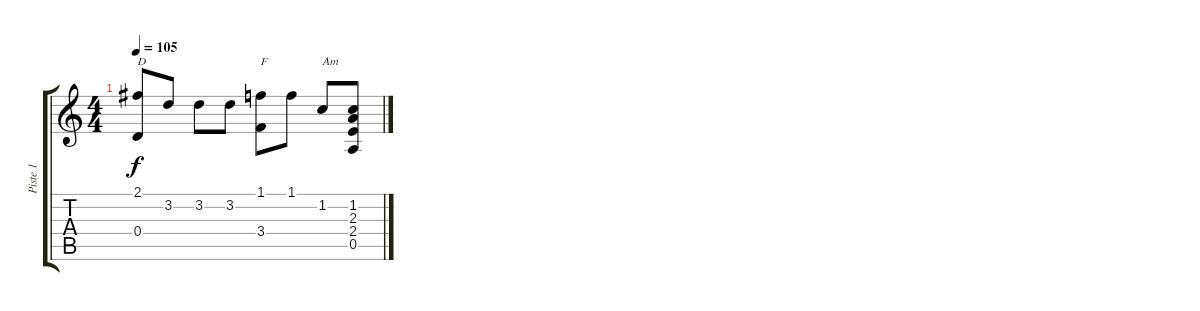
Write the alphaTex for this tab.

\track ("Piste 1" "Piste 1") {instrument acousticguitarsteel}
\staff {score tabs}
\tuning (E4 B3 G3 D3 A2 E2) {hide}
\ts (4 4)
\tempo 105
\clef g2
\ks c
(2.1 0.4).8{txt "D" dy f} 3.2.8 3.2.8 3.2.8 (1.1 3.4).8{txt "F"} 1.1.8 1.2.8{txt "Am"} (1.2 2.3 2.4 0.5).8
